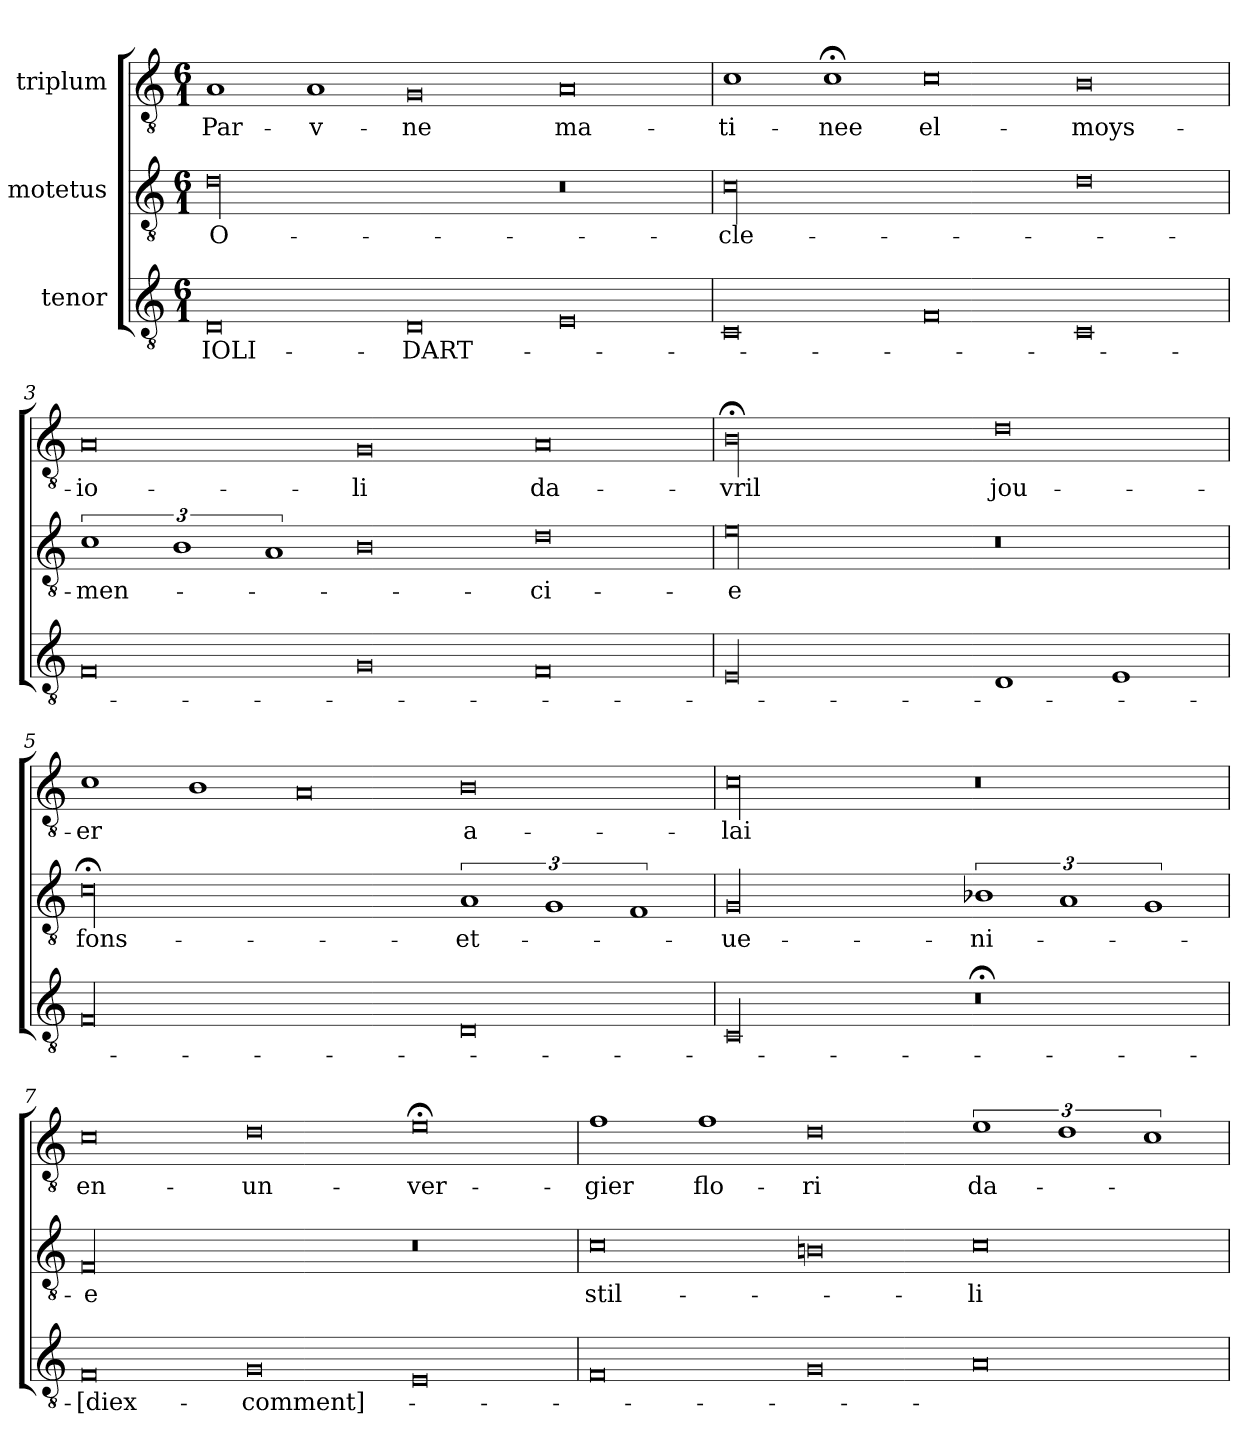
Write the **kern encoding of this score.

**kern	**text	**kern	**text	**kern	**text
*part3	*part3	*part2	*part2	*part1	*part1
*staff3	*staff3	*staff2	*staff2	*staff1	*staff1
*I"tenor	*	*I"motetus	*	*I"triplum	*
*clefGv2	*	*clefGv2	*	*clefGv2	*
*k[]	*	*k[]	*	*k[]	*
*C:	*	*C:	*	*C:	*
*M6/1	*	*M6/1	*	*M6/1	*
=1	=1	=1	=1	=1	=1
0D/	IOLI-	00d\	O-	1A/	Par-
.	.	.	.	1A/	v-
0D/	DART-	.	.	0G/	-ne
0E/	.	0r	.	0A/	ma-
=2	=2	=2	=2	=2	=2
0C/	.	00c\	cle-	1c\	-ti-
.	.	.	.	1c;<\	-nee
0F/	.	.	.	0c\	el-
0C/	.	0d\	.	0B\	moys-
=3	=3	=3	=3	=3	=3
0F/	.	3%2c\	-men-	0A/	io-
.	.	3%2B\	.	.	.
.	.	3%2A/	.	.	.
0G/	.	0B\	.	0G/	-li
0F/	.	0d\	-ci-	0A/	da-
=4	=4	=4	=4	=4	=4
00E/	.	00e\	-e	00B;<\	-vril
1D/	.	0r	.	0d\	jou-
1E/	.	.	.	.	.
=5	=5	=5	=5	=5	=5
00F/	.	00c;<\	fons-	1c\	-er
.	.	.	.	1B\	.
.	.	.	.	0A/	.
0D/	.	3%2A/	et-	0B\	a-
.	.	3%2G/	.	.	.
.	.	3%2F/	.	.	.
=6	=6	=6	=6	=6	=6
00C/	.	00G/	ue-	00c\	-lai
0r;<	.	3%2B-X\	-ni-	0r	.
.	.	3%2A/	.	.	.
.	.	3%2G/	.	.	.
=7	=7	=7	=7	=7	=7
0F/	[diex-	00F/	-e	0c\	en-
0G/	comment]-	.	.	0d\	un-
0E/	.	0r	.	0e;<\	ver-
=8	=8	=8	=8	=8	=8
0F/	.	0c\	stil-	1f\	-gier
.	.	.	.	1f\	flo-
0G/	.	0Bn\	.	0d\	-ri
0A/	.	0c\	-li-	3%2e\	da-
.	.	.	.	3%2d\	.
.	.	.	.	3%2c\	.
=	=	=	=	=	=
*-	*-	*-	*-	*-	*-
